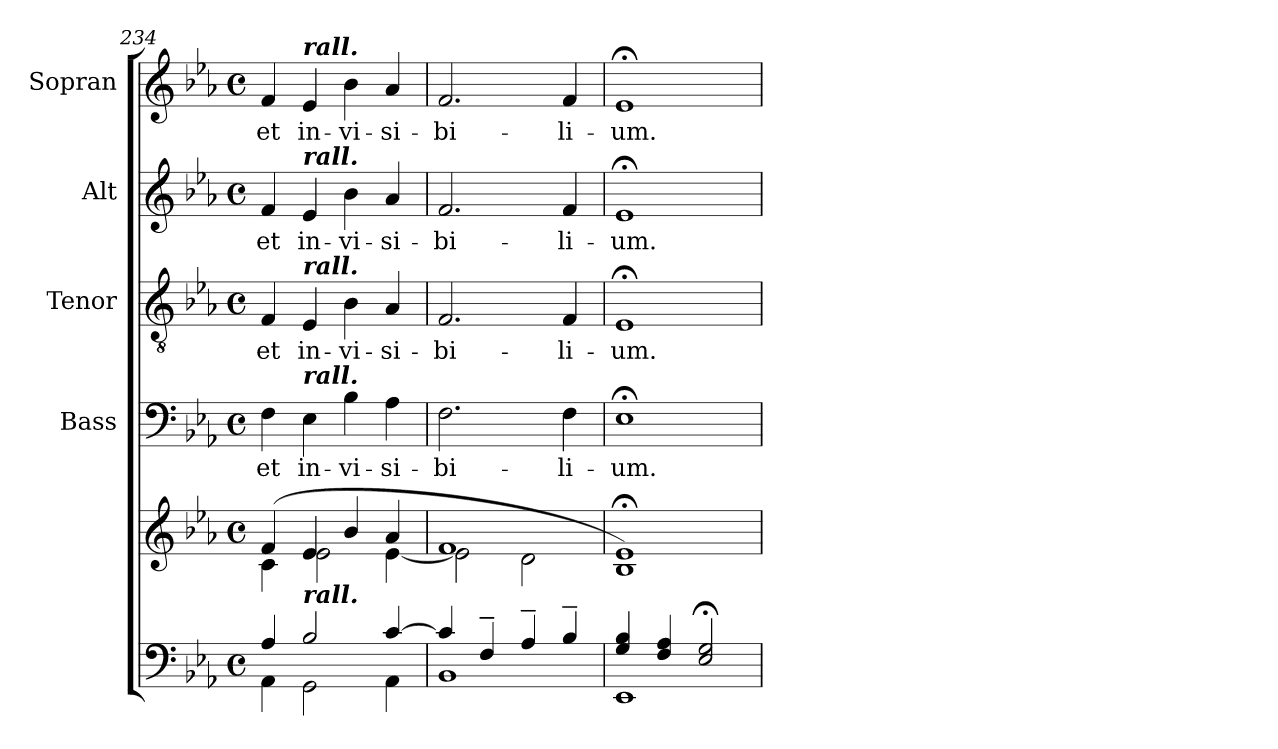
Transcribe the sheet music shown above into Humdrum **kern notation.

**kern	**kern	**kern	**text	**kern	**text	**kern	**text	**kern	**text
*part5	*part5	*part4	*part4	*part3	*part3	*part2	*part2	*part1	*part1
*staff6	*staff5	*staff4	*staff4	*staff3	*staff3	*staff2	*staff2	*staff1	*staff1
*	*	*I"Bass	*	*I"Tenor	*	*I"Alt	*	*I"Sopran	*
*	*	*I'B.	*	*I'T.	*	*I'A.	*	*I'S.	*
*clefF4	*clefG2	*clefF4	*	*clefGv2	*	*clefG2	*	*clefG2	*
*k[b-e-a-]	*k[b-e-a-]	*k[b-e-a-]	*	*k[b-e-a-]	*	*k[b-e-a-]	*	*k[b-e-a-]	*
*E-:	*E-:	*E-:	*	*E-:	*	*E-:	*	*E-:	*
*M4/4	*M4/4	*M4/4	*	*M4/4	*	*M4/4	*	*M4/4	*
*met(c)	*met(c)	*met(c)	*	*met(c)	*	*met(c)	*	*met(c)	*
=234	=234	=234	=234	=234	=234	=234	=234	=234	=234
*^	*^	*	*	*	*	*	*	*	*
!	!	!	!	!	!LO:LY:b	!	!LO:LY:b	!	!LO:LY:b	!	!LO:LY:b
4A-/	4AA-\	(4f/	4c\	4F\	et	4F/	et	4f/	et	4f/	et
!	!	!	!	!	!	!	!	!	!	!LO:TX:a:Bi:t=rall.	!
!	!	!	!	!	!	!	!	!LO:TX:a:Bi:t=rall.	!	!	!
!	!	!	!	!	!	!LO:TX:a:Bi:t=rall.	!	!	!	!	!
!	!	!	!	!LO:TX:a:Bi:t=rall.	!	!	!	!	!	!	!
!	!	!LO:TX:b:Bi:t=rall.	!	!	!	!	!	!	!	!	!
!	!	!	!	!	!LO:LY:b	!	!LO:LY:b	!	!LO:LY:b	!	!LO:LY:b
2B-/	2GG\	4e-/	2e-\	4E-\	in-	4E-/	in-	4e-/	in-	4e-/	in-
!	!	!	!	!	!LO:LY:b	!	!LO:LY:b	!	!LO:LY:b	!	!LO:LY:b
.	.	4b-/	.	4B-\	-vi-	4B-\	-vi-	4b-\	-vi-	4b-\	-vi-
!	!	!	!	!	!LO:LY:b	!	!LO:LY:b	!	!LO:LY:b	!	!LO:LY:b
[>4c/	4AA-\	4a-/	[<4e-\	4A-\	-si-	4A-/	-si-	4a-/	-si-	4a-/	-si-
=235	=235	=235	=235	=235	=235	=235	=235	=235	=235	=235	=235
!	!	!	!	!	!LO:LY:b	!	!LO:LY:b	!	!LO:LY:b	!	!LO:LY:b
4c/]	1BB-	1f	2e-\]	2.F\	-bi-	2.F/	-bi-	2.f/	-bi-	2.f/	-bi-
4F~</	.	.	.	.	.	.	.	.	.	.	.
4A-~</	.	.	2d\	.	.	.	.	.	.	.	.
!	!	!	!	!	!LO:LY:b	!	!LO:LY:b	!	!LO:LY:b	!	!LO:LY:b
4B-~</	.	.	.	4F\	-li-	4F/	-li-	4f/	-li-	4f/	-li-
*	*	*v	*v	*	*	*	*	*	*	*	*
=236	=236	=236	=236	=236	=236	=236	=236	=236	=236	=236
!	!	!	!	!LO:LY:b	!	!LO:LY:b	!	!LO:LY:b	!	!LO:LY:b
4G/ 4B-/	1EE-	1B-;< 1e-;<)	1E-;<	-um.	1E-;<	-um.	1e-;<	-um.	1e-;<	-um.
4F/ 4A-/	.	.	.	.	.	.	.	.	.	.
2E-/;< 2G/;<	.	.	.	.	.	.	.	.	.	.
*v	*v	*	*	*	*	*	*	*	*	*
=	=	=	=	=	=	=	=	=	=
*-	*-	*-	*-	*-	*-	*-	*-	*-	*-
